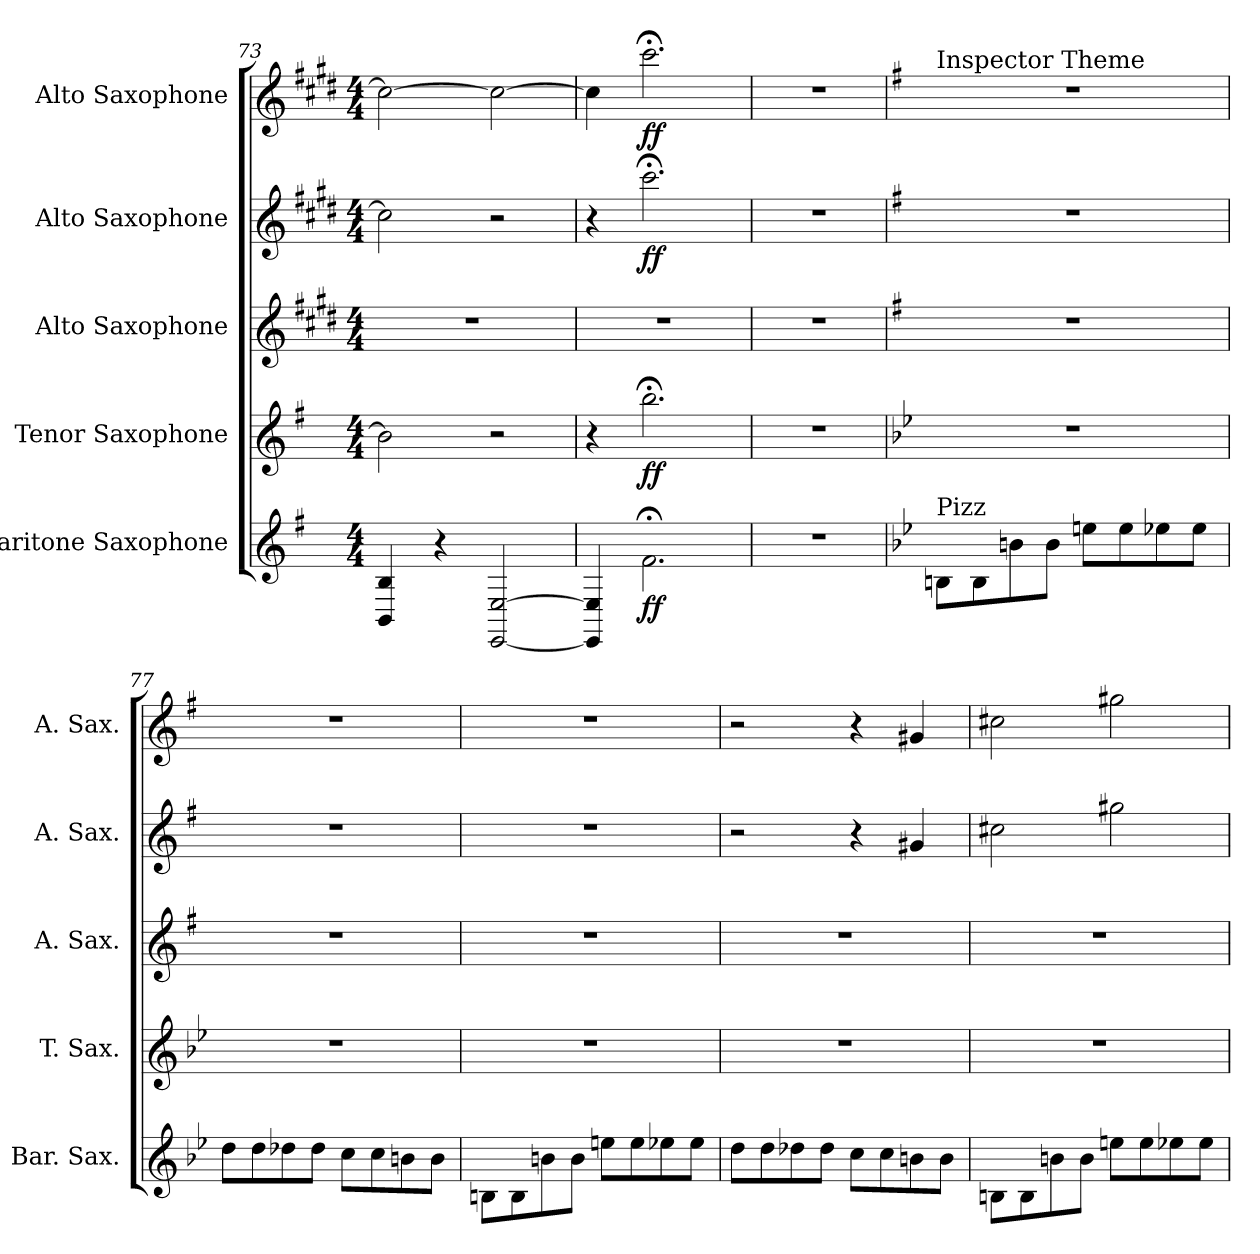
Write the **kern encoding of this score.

**kern	**dynam	**kern	**dynam	**kern	**kern	**dynam	**kern	**dynam
*part5	*part5	*part4	*part4	*part3	*part2	*part2	*part1	*part1
*staff5	*staff5	*staff4	*staff4	*staff3	*staff2	*staff2	*staff1	*staff1
*I"Baritone Saxophone	*	*I"Tenor Saxophone	*	*I"Alto Saxophone	*I"Alto Saxophone	*	*I"Alto Saxophone	*
*I'Bar. Sax.	*	*I'T. Sax.	*	*I'A. Sax.	*I'A. Sax.	*	*I'A. Sax.	*
*clefG2	*	*clefG2	*	*clefG2	*clefG2	*	*clefG2	*
*ITrd12c21	*	*ITrd8c14	*	*ITrd5c9	*ITrd5c9	*	*ITrd5c9	*
*k[f#]	*	*k[f#]	*	*k[f#]	*k[f#]	*	*k[f#]	*
*M4/4	*	*M4/4	*	*M4/4	*M4/4	*	*M4/4	*
=73	=73	=73	=73	=73	=73	=73	=73	=73
4BBB/ 4BB/	.	2B\]	.	1r	2e\]	.	2e\_	.
4r	.	.	.	.	.	.	.	.
[2EEE/ [2EE/	.	2r	.	.	2r	.	2e\_	.
=74	=74	=74	=74	=74	=74	=74	=74	=74
4EEE/] 4EE/]	.	4r	.	1r	4r	.	4e\]	.
!	!LO:DY:b	!	!LO:DY:b	!	!	!LO:DY:b	!	!LO:DY:b
2.F#;<\	ff	2.b;<\	ff	.	2.ee;<\	ff	2.ee;<\	ff
=75	=75	=75	=75	=75	=75	=75	=75	=75
1r	.	1r	.	1r	1r	.	1r	.
=76	=76	=76	=76	=76	=76	=76	=76	=76
*k[b-e-]	*	*k[b-e-]	*	*k[b-e-]	*k[b-e-]	*	*k[b-e-]	*
!	!	!	!	!	!	!	!LO:TX:a:t=Inspector Theme	!
!LO:TX:a:t=Pizz	!	!	!	!	!	!	!	!
8BBn\L	.	1r	.	1r	1r	.	1r	.
8BB\	.	.	.	.	.	.	.	.
8Bn\	.	.	.	.	.	.	.	.
8B\J	.	.	.	.	.	.	.	.
8en\L	.	.	.	.	.	.	.	.
8e\	.	.	.	.	.	.	.	.
8e-X\	.	.	.	.	.	.	.	.
8e-\J	.	.	.	.	.	.	.	.
!!LO:LB:g=z
=77	=77	=77	=77	=77	=77	=77	=77	=77
8d\L	.	1r	.	1r	1r	.	1r	.
8d\	.	.	.	.	.	.	.	.
8d-X\	.	.	.	.	.	.	.	.
8d-\J	.	.	.	.	.	.	.	.
8c\L	.	.	.	.	.	.	.	.
8c\	.	.	.	.	.	.	.	.
8Bn\	.	.	.	.	.	.	.	.
8B\J	.	.	.	.	.	.	.	.
=78	=78	=78	=78	=78	=78	=78	=78	=78
8BBn\L	.	1r	.	1r	1r	.	1r	.
8BB\	.	.	.	.	.	.	.	.
8Bn\	.	.	.	.	.	.	.	.
8B\J	.	.	.	.	.	.	.	.
8en\L	.	.	.	.	.	.	.	.
8e\	.	.	.	.	.	.	.	.
8e-X\	.	.	.	.	.	.	.	.
8e-\J	.	.	.	.	.	.	.	.
=79	=79	=79	=79	=79	=79	=79	=79	=79
8d\L	.	1r	.	1r	2r	.	2r	.
8d\	.	.	.	.	.	.	.	.
8d-X\	.	.	.	.	.	.	.	.
8d-\J	.	.	.	.	.	.	.	.
8c\L	.	.	.	.	4r	.	4r	.
8c\	.	.	.	.	.	.	.	.
8Bn\	.	.	.	.	4Bn/	.	4Bn/	.
8B\J	.	.	.	.	.	.	.	.
!!LO:PB:g=z
=80	=80	=80	=80	=80	=80	=80	=80	=80
8BBn\L	.	1r	.	1r	2en\	.	2en\	.
8BB\	.	.	.	.	.	.	.	.
8Bn\	.	.	.	.	.	.	.	.
8B\J	.	.	.	.	.	.	.	.
8en\L	.	.	.	.	2bn\	.	2bn\	.
8e\	.	.	.	.	.	.	.	.
8e-X\	.	.	.	.	.	.	.	.
8e-\J	.	.	.	.	.	.	.	.
=	=	=	=	=	=	=	=	=
*-	*-	*-	*-	*-	*-	*-	*-	*-
